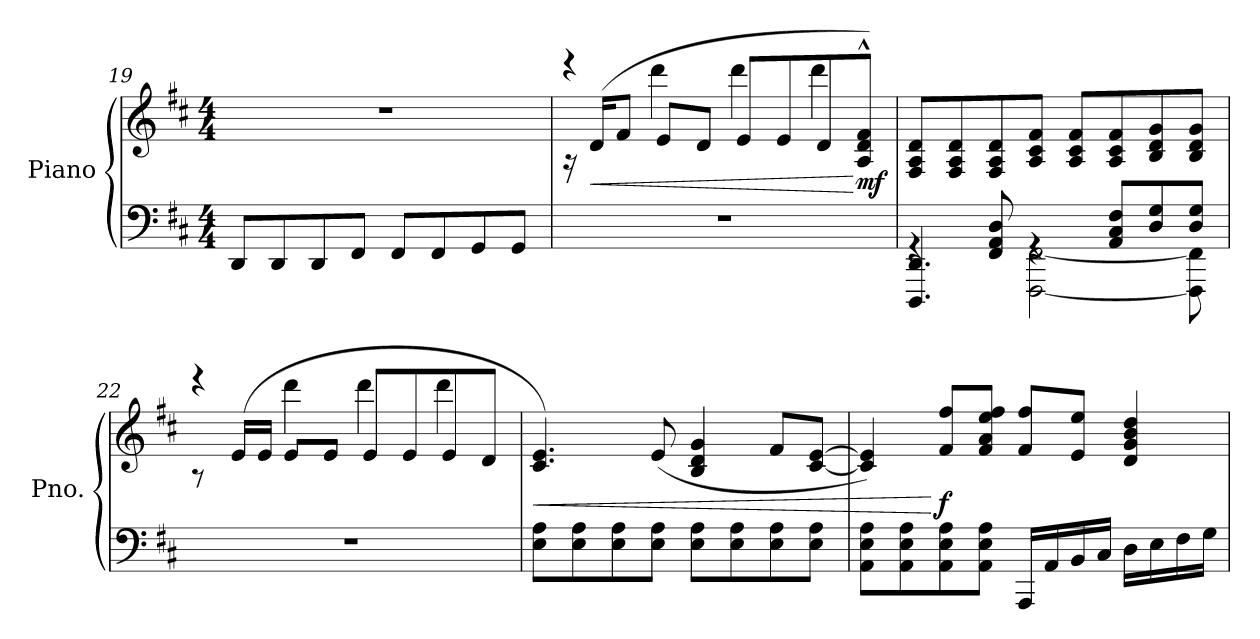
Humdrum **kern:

**kern	**kern	**dynam
*part1	*part1	*part1
*staff2	*staff1	*staff1/2
*I"Piano	*	*
*I'Pno.	*	*
*clefF4	*clefG2	*
*k[f#c#]	*k[f#c#]	*
*M4/4	*M4/4	*
=19	=19	=19
8DD/L	1r	.
8DD/	.	.
8DD/	.	.
8FF#/J	.	.
8FF#/L	.	.
8FF#/	.	.
8GG/	.	.
8GG/J	.	.
=20	=20	=20
*	*^	*
1r	16rA	4reee	.
!	!	!	!LO:HP:b
.	(16d/KL	.	<
.	8f#/J	.	.
.	8e/L	4ddd\	.
.	8d/J	.	.
.	8e/L	4ddd\	.
.	8e/	.	.
.	8d/	4ddd\	.
!	!	!	!LO:DY:n=1:b
.	8A/^^ 8d/^^ 8f#/^^J)	.	[ mf
*	*v	*v	*
=21	=21	=21
*^	*	*
4rGG	4.DDD/ 4.DD/	8F#/ 8A/ 8d/L	.
.	.	8F#/ 8A/ 8d/	.
8FF#/ 8AA/ 8D/	.	8F#/ 8A/ 8d/	.
4rGG	[2FFF#\ [2FF#\	8A/ 8c#/ 8f#/J	.
.	.	8A/ 8c#/ 8f#/L	.
8AA/ 8C#/ 8F#/L	.	8A/ 8c#/ 8f#/	.
8D/ 8G/	.	8B/ 8d/ 8g/	.
8D/ 8G/J	8FFF#\] 8FF#\]	8B/ 8d/ 8g/J	.
*v	*v	*	*
!!LO:PB:g=z
=22	=22	=22
*	*^	*
1r	8rA	4reee	.
.	(16e/LL	.	.
.	16e/JJ	.	.
.	8e/L	4ddd\	.
.	8e/J	.	.
.	8e/L	4ddd\	.
.	8e/	.	.
.	8e/	4ddd\	.
.	8d/J	.	.
*	*v	*v	*
=23	=23	=23
!	!	!LO:HP:b
8E\ 8A\L	4.c#/ 4.e/)	<
8E\ 8A\	.	.
8E\ 8A\	.	.
8E\ 8A\J	(>8e/	.
8E\ 8A\L	4B/ 4d/ 4g/	.
8E\ 8A\	.	.
8E\ 8A\	8f#/L	.
8E\ 8A\J	[8c#/ [8e/J	.
=24	=24	=24
8AA\ 8E\ 8A\L	4c#/] 4e/])	.
8AA\ 8E\ 8A\	.	.
!	!	!LO:DY:n=1:b
8AA\ 8E\ 8A\	8f#/ 8ff#/L	[ f
8AA\ 8E\ 8A\J	8f#/ 8a/ 8ee/ 8ff#/J	.
16AAA/LL	8f#/ 8ff#/L	.
16AA/	.	.
16BB/	8e/ 8ee/J	.
16C#/JJ	.	.
16D\LL	4d/ 4g/ 4b/ 4dd/	.
16E\	.	.
16F#\	.	.
16G\JJ	.	.
=	=	=
*-	*-	*-
